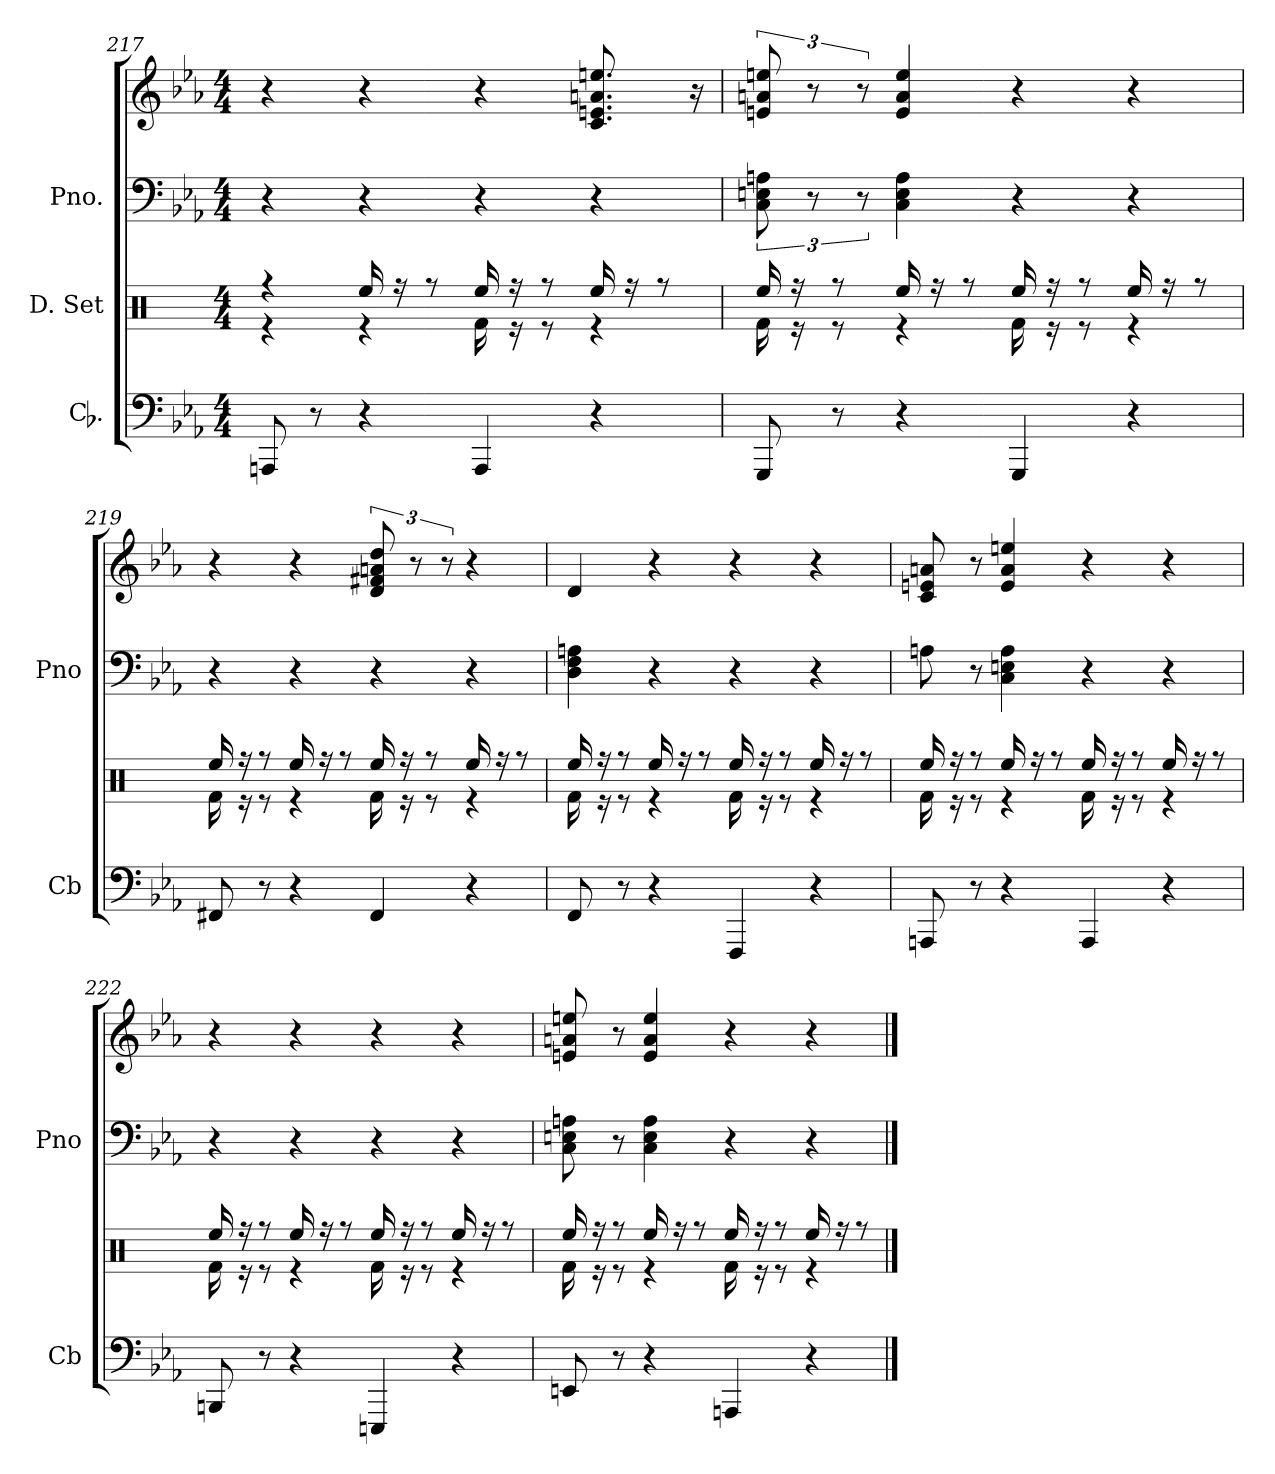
**kern	**kern	**kern	**kern
*part3	*part2	*part1	*part1
*staff4	*staff3	*staff2	*staff1
*I"Cb.	*I"D. Set	*I"Pno.	*
*I'Cb	*	*I'Pno	*
*clefF4	*clefX	*clefF4	*clefG2
*k[b-e-a-]	*k[]	*k[b-e-a-]	*k[b-e-a-]
*M4/4	*M4/4	*M4/4	*M4/4
=217	=217	=217	=217
*	*^	*	*
8AAAn	4re	4rff	4r	4r
8r	.	.	.	.
4r	4re	16Ree/	4r	4r
.	.	16rff	.	.
.	.	8rff	.	.
4AAA	16Rf\	16Ree/	4r	4r
.	16re	16rff	.	.
.	8re	8rff	.	.
4r	4re	16Ree/	4r	8.c 8.en 8.an 8.een
.	.	16rff	.	.
.	.	8rff	.	.
.	.	.	.	16r
=218	=218	=218	=218	=218
8GGG	16Rf\	16Ree/	12C 12En 12An	12en 12an 12een
.	16re	16rff	.	.
.	.	.	12r	12r
8r	8re	8rff	.	.
.	.	.	12r	12r
4r	4re	16Ree/	4C 4E 4A	4e 4a 4ee
.	.	16rff	.	.
.	.	8rff	.	.
4GGG	16Rf\	16Ree/	4r	4r
.	16re	16rff	.	.
.	8re	8rff	.	.
4r	4re	16Ree/	4r	4r
.	.	16rff	.	.
.	.	8rff	.	.
=219	=219	=219	=219	=219
8FF#X	16Rf\	16Ree/	4r	4r
.	16re	16rff	.	.
8r	8re	8rff	.	.
4r	4re	16Ree/	4r	4r
.	.	16rff	.	.
.	.	8rff	.	.
4FF#	16Rf\	16Ree/	4r	12d 12f#X 12an 12dd
.	16re	16rff	.	.
.	.	.	.	12r
.	8re	8rff	.	.
.	.	.	.	12r
4r	4re	16Ree/	4r	4r
.	.	16rff	.	.
.	.	8rff	.	.
=220	=220	=220	=220	=220
8FF	16Rf\	16Ree/	4D 4F 4An	4d
.	16re	16rff	.	.
8r	8re	8rff	.	.
4r	4re	16Ree/	4r	4r
.	.	16rff	.	.
.	.	8rff	.	.
4FFF	16Rf\	16Ree/	4r	4r
.	16re	16rff	.	.
.	8re	8rff	.	.
4r	4re	16Ree/	4r	4r
.	.	16rff	.	.
.	.	8rff	.	.
=221	=221	=221	=221	=221
8AAAn	16Rf\	16Ree/	8An	8c 8en 8an
.	16re	16rff	.	.
8r	8re	8rff	8r	8r
4r	4re	16Ree/	4C 4En 4A	4e 4a 4een
.	.	16rff	.	.
.	.	8rff	.	.
4AAA	16Rf\	16Ree/	4r	4r
.	16re	16rff	.	.
.	8re	8rff	.	.
4r	4re	16Ree/	4r	4r
.	.	16rff	.	.
.	.	8rff	.	.
=222	=222	=222	=222	=222
8BBBn	16Rf\	16Ree/	4r	4r
.	16re	16rff	.	.
8r	8re	8rff	.	.
4r	4re	16Ree/	4r	4r
.	.	16rff	.	.
.	.	8rff	.	.
4EEEn	16Rf\	16Ree/	4r	4r
.	16re	16rff	.	.
.	8re	8rff	.	.
4r	4re	16Ree/	4r	4r
.	.	16rff	.	.
.	.	8rff	.	.
=223	=223	=223	=223	=223
8EEn	16Rf\	16Ree/	8C 8En 8An	8en 8an 8een
.	16re	16rff	.	.
8r	8re	8rff	8r	8r
4r	4re	16Ree/	4C 4E 4A	4e 4a 4ee
.	.	16rff	.	.
.	.	8rff	.	.
4AAAn	16Rf\	16Ree/	4r	4r
.	16re	16rff	.	.
.	8re	8rff	.	.
4r	4re	16Ree/	4r	4r
.	.	16rff	.	.
.	.	8rff	.	.
*	*v	*v	*	*
==	==	==	==
*-	*-	*-	*-
